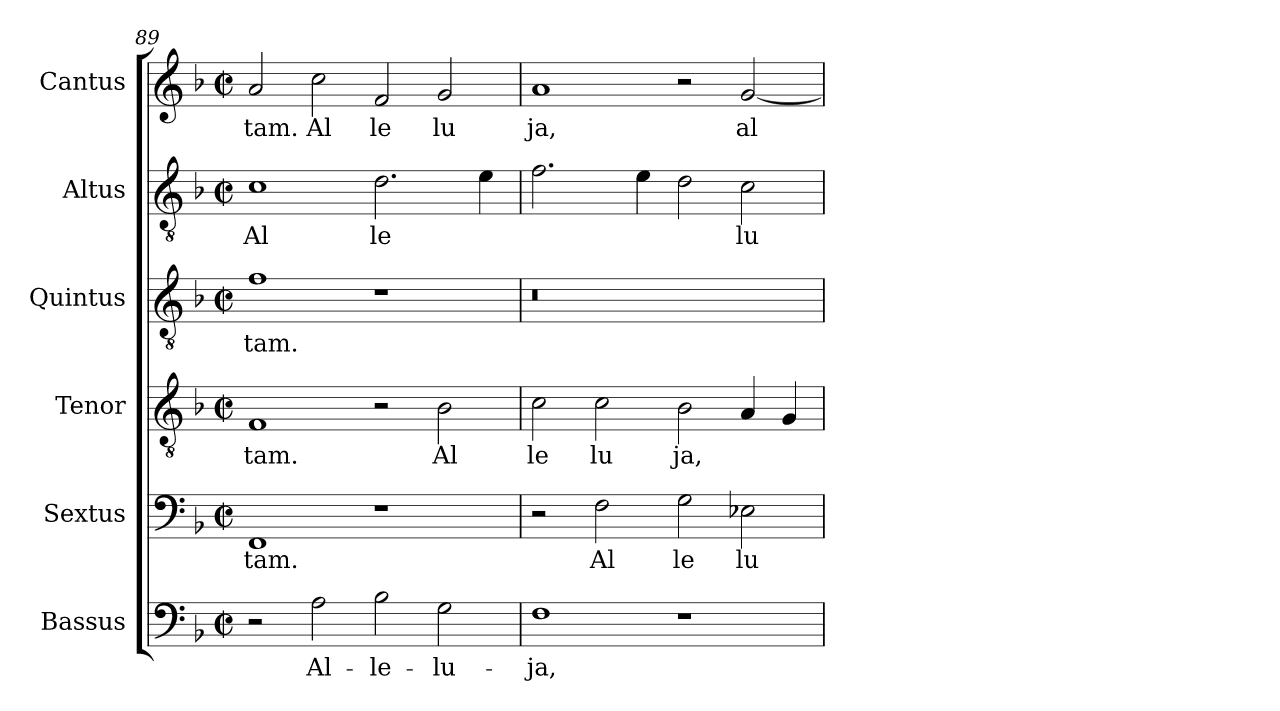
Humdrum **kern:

**kern	**text	**kern	**text	**kern	**text	**kern	**text	**kern	**text	**kern	**text
*part6	*part6	*part5	*part5	*part4	*part4	*part3	*part3	*part2	*part2	*part1	*part1
*staff6	*staff6	*staff5	*staff5	*staff4	*staff4	*staff3	*staff3	*staff2	*staff2	*staff1	*staff1
*I"Bassus	*	*I"Sextus	*	*I"Tenor	*	*I"Quintus	*	*I"Altus	*	*I"Cantus	*
*clefF4	*	*clefF4	*	*clefGv2	*	*clefGv2	*	*clefGv2	*	*clefG2	*
*k[b-]	*	*k[b-]	*	*k[b-]	*	*k[b-]	*	*k[b-]	*	*k[b-]	*
*F:	*	*F:	*	*F:	*	*F:	*	*F:	*	*F:	*
*M2/2	*	*M2/2	*	*M2/2	*	*M2/2	*	*M2/2	*	*M2/2	*
*met(c|)	*	*met(c|)	*	*met(c|)	*	*met(c|)	*	*met(c|)	*	*met(c|)	*
=89	=89	=89	=89	=89	=89	=89	=89	=89	=89	=89	=89
!	!	!	!LO:LY:b:cj	!	!LO:LY:b:cj	!	!LO:LY:b:cj	!	!LO:LY:b:cj	!	!LO:LY:b:cj
2r	.	1FF	tam.	1F	tam.	1f	-tam.	1c	Al	2a/	tam.
!	!LO:LY:b:cj	!	!	!	!	!	!	!	!	!	!LO:LY:b:cj
2A\	Al-	.	.	.	.	.	.	.	.	2cc\	Al
!	!LO:LY:b:cj	!	!	!	!	!	!	!	!LO:LY:b:cj	!	!LO:LY:b:cj
2B-\	-le-	1r	.	2r	.	1r	.	2.d\	le	2f/	le
!	!LO:LY:b:cj	!	!	!	!LO:LY:b:cj	!	!	!	!	!	!LO:LY:b:cj
2G\	-lu-	.	.	2B-\	Al	.	.	.	.	2g/	lu
.	.	.	.	.	.	.	.	4e\	.	.	.
!!LO:PB:g=z
=90	=90	=90	=90	=90	=90	=90	=90	=90	=90	=90	=90
!	!LO:LY:b:cj	!	!	!	!LO:LY:b:cj	!	!	!	!	!	!LO:LY:b:cj
1F	-ja,	2r	.	2c\	le	0r	.	2.f\	.	1a	ja,
!	!	!	!LO:LY:b:cj	!	!LO:LY:b:cj	!	!	!	!	!	!
.	.	2F\	Al	2c\	lu	.	.	.	.	.	.
.	.	.	.	.	.	.	.	4e\	.	.	.
!	!	!	!LO:LY:b:cj	!	!LO:LY:b:cj	!	!	!	!	!	!
1r	.	2G\	le	2B-\	ja,	.	.	2d\	.	2r	.
!	!	!	!LO:LY:b:cj	!	!	!	!	!	!LO:LY:b:cj	!	!LO:LY:b:cj
.	.	2E-X\	lu	4A/	.	.	.	2c\	lu-	[<2g/	al
.	.	.	.	4G/	.	.	.	.	.	.	.
=	=	=	=	=	=	=	=	=	=	=	=
*-	*-	*-	*-	*-	*-	*-	*-	*-	*-	*-	*-
